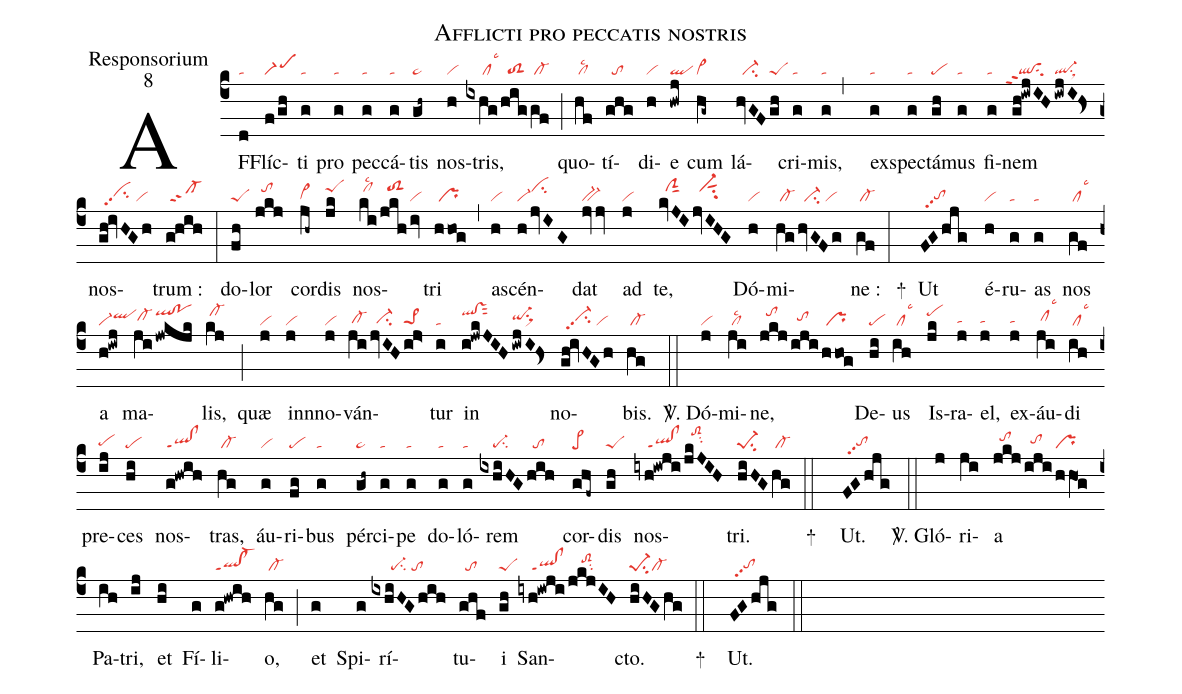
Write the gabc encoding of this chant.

name:Afflicti pro peccatis nostris;
office-part:Responsorium;
mode:8;
nabc-lines:1;
%%
(c4)AF(d|ta)Flíc(f/gh|scM1)ti(g|ta) pro(g|ta) pec(g|ta)cá(g|ta)tis(gh~|pe~) nos(h|vi)tris,(ixhg|/////cllsc3|/hig|//toS2|gf|/cl-) (;) quo(hf|/cllsc2)tí(ghg|//to)di(h|vi)e(hwj|ql) cum(hg~|cl~) lá(hvGF|//ci-|gh|peS)cri(g|ta)mis,(g,|ta) ex(g|ta)spec(g|ta)tá(gh|pe)mus(g|ta) fi(g|ta)nem(gh!iwjIH|``qlppt2su2|/iwjI!Hs>|ql-su1sux1) nos(gh!ivHGh|//vihhpp2su2/vi)trum :(g!hih|/sf-) (:) do(fh|peS)lor(jkj|//tohj) cor(jh~|cl~hg)dis(jk|peShj) nos(ki|/clhjlsc2|/jkh|//toS2hj|/iv|vi)tri(hhog|/pr) (,) a(h|vi)scén(h/jvIG|vi-cihj)dat(jvjv|bv-) ad(j|vi) te,(kvJI|//ciGhj|jvIHG|//vi-hjsut1su2) Dó(h|vi)mi(hg|/cl-|/hvGFg|//vi-su2/vi)ne :(gf|/cl-) (:)
+() Ut(FGhjg|//tohgpp2) é(h|vi)ru(g|ta)as(g|ta) nos(gf|/cllsc3) a(h!iwj|vi-qlhi) ma(ji|/cl-hh|!jwkjk|qlhj!pohj)lis,(kj|/cl-hj) (;) quæ(j|vi) in(j|vi)nno(j|vi)ván(ji|/cl-hg|/jvIH|//ci-hg|ij>|pe>1hg)tur(i|ta) in(i!jwkJIH|qlhj!vshjsut2|/iwjI!Hs>|qi-hhsu1sux1) no(gh!ivHGh|//vi-hhpp2su2/vi)bis.(hg|/cl-) (::)

<sp>V/</sp>. Dó(j|vi)mi(ji|/cllsc2)ne,(jkj|//tohj|/iji|//tohh|/hhog|/pr) De(hi|pe)us(ih|/cllsc3) Is(jk|pehj)ra(j|tahg)el,(j|tahg) ex(j|tahg)áu(ji|/clhhlsc3)di(ih|/cllsc3) pre(ij|pehg)ces(hi|pe) nos(g!hwih|ql!clppt1)tras,(hg|/cl-) áu(g|vi)ri(fg|pe)bus(g|ta) pér(gh~|pe~)ci(g|ta)pe(g|ta) do(g|ta)ló(g|ta)rem(ixhiHG|////pe-su2|hih|//to) cor(ghf~|pe>)dis(gh|peS) nos(iyh!iwji|////ql!clppt1|/jkJIH|//toS2hksu2)tri.(hiHG|pe-1su2|hg|/cl-) (::)
+() Ut.(FGhjg|//tohgpp2) (::)

<sp>V/</sp>. Gló(j)ri(ji)a(jkj|//tohi|/iji|//tohh|/hhO1g|pr) Pa(ih)tri,(ij)
et(hi) Fí(g)li(g!hwih|ql!cl-ppt1)o,(hg|/cl-) (;)
et(g) Spi(g)rí(ixhiHGhih|//////pe-su2/to)tu(ghf|//to)i(gh|peS)
San(iyh!iwji|////ql!clppt1|/jkjIH|////toS2hisu2)cto.(hiHGhg|pe-1su2cl-) (::)
+() Ut.(FGhjg|//tohgpp2) (::)
